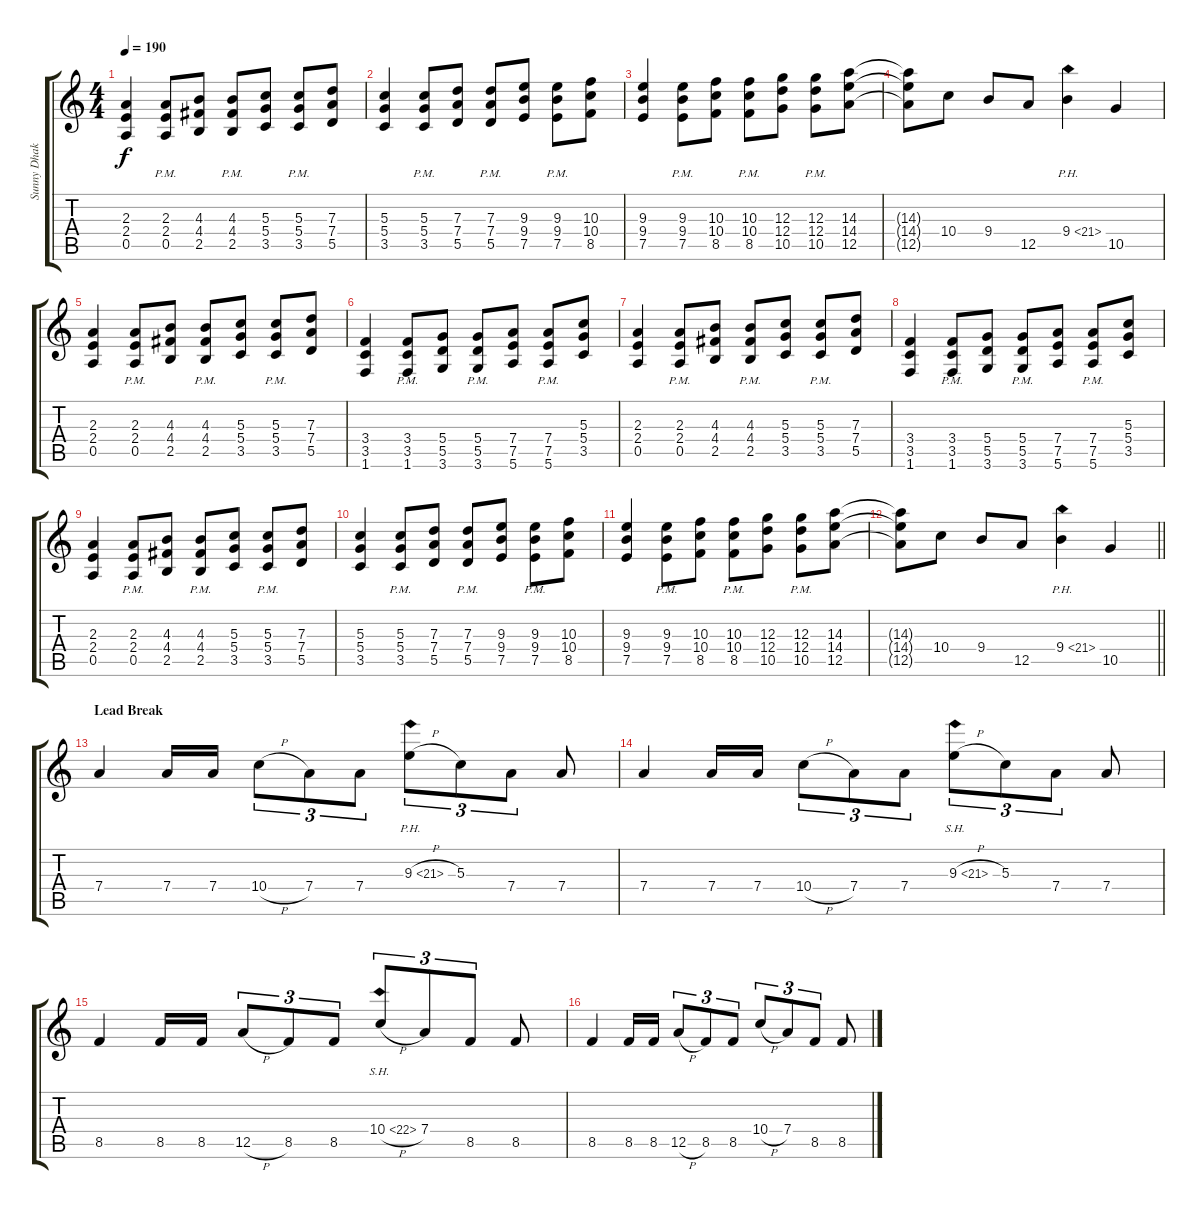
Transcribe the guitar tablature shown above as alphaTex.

\track ("Sunny Dhak" "Sunny Dhak") {instrument distortionguitar}
\staff {score tabs}
\tuning (E4 B3 G3 D3 A2 E2) {hide}
\ts (4 4)
\tempo 190
\clef g2
\ks c
(2.3 2.4 0.5).4{dy f} (2.3{pm} 2.4{pm} 0.5{pm}).8 (4.3 4.4 2.5).8 (4.3{pm} 4.4{pm} 2.5{pm}).8 (5.3 5.4 3.5).8 (5.3{pm} 5.4{pm} 3.5{pm}).8 (7.3 7.4 5.5).8 |
(5.3 5.4 3.5).4 (5.3{pm} 5.4{pm} 3.5{pm}).8 (7.3 7.4 5.5).8 (7.3{pm} 7.4{pm} 5.5{pm}).8 (9.3 9.4 7.5).8 (9.3{pm} 9.4{pm} 7.5{pm}).8 (10.3 10.4 8.5).8 |
(9.3 9.4 7.5).4 (9.3{pm} 9.4{pm} 7.5{pm}).8 (10.3 10.4 8.5).8 (10.3{pm} 10.4{pm} 8.5{pm}).8 (12.3 12.4 10.5).8 (12.3{pm} 12.4{pm} 10.5{pm}).8 (14.3 14.4 12.5).8 |
(14.3{t} 14.4{t} 12.5{t}).8 10.4.8 9.4.8 12.5.8 9.4{ph 12}.4 10.5.4 |
(2.3 2.4 0.5).4 (2.3{pm} 2.4{pm} 0.5{pm}).8 (4.3 4.4 2.5).8 (4.3{pm} 4.4{pm} 2.5{pm}).8 (5.3 5.4 3.5).8 (5.3{pm} 5.4{pm} 3.5{pm}).8 (7.3 7.4 5.5).8 |
(3.4 3.5 1.6).4 (3.4{pm} 3.5{pm} 1.6{pm}).8 (5.4 5.5 3.6).8 (5.4{pm} 5.5{pm} 3.6{pm}).8 (7.4 7.5 5.6).8 (7.4{pm} 7.5{pm} 5.6{pm}).8 (5.3 5.4 3.5).8 |
(2.3 2.4 0.5).4 (2.3{pm} 2.4{pm} 0.5{pm}).8 (4.3 4.4 2.5).8 (4.3{pm} 4.4{pm} 2.5{pm}).8 (5.3 5.4 3.5).8 (5.3{pm} 5.4{pm} 3.5{pm}).8 (7.3 7.4 5.5).8 |
(3.4 3.5 1.6).4 (3.4{pm} 3.5{pm} 1.6{pm}).8 (5.4 5.5 3.6).8 (5.4{pm} 5.5{pm} 3.6{pm}).8 (7.4 7.5 5.6).8 (7.4{pm} 7.5{pm} 5.6{pm}).8 (5.3 5.4 3.5).8 |
(2.3 2.4 0.5).4 (2.3{pm} 2.4{pm} 0.5{pm}).8 (4.3 4.4 2.5).8 (4.3{pm} 4.4{pm} 2.5{pm}).8 (5.3 5.4 3.5).8 (5.3{pm} 5.4{pm} 3.5{pm}).8 (7.3 7.4 5.5).8 |
(5.3 5.4 3.5).4 (5.3{pm} 5.4{pm} 3.5{pm}).8 (7.3 7.4 5.5).8 (7.3{pm} 7.4{pm} 5.5{pm}).8 (9.3 9.4 7.5).8 (9.3{pm} 9.4{pm} 7.5{pm}).8 (10.3 10.4 8.5).8 |
(9.3 9.4 7.5).4 (9.3{pm} 9.4{pm} 7.5{pm}).8 (10.3 10.4 8.5).8 (10.3{pm} 10.4{pm} 8.5{pm}).8 (12.3 12.4 10.5).8 (12.3{pm} 12.4{pm} 10.5{pm}).8 (14.3 14.4 12.5).8 |
\barLineRight lightlight
(14.3{t} 14.4{t} 12.5{t}).8 10.4.8 9.4.8 12.5.8 9.4{ph 12}.4 10.5.4 |
\section ("" "Lead Break")
7.4.4 7.4.16 7.4.16 10.4{h}.8{tu (3 2)} 7.4.8{tu (3 2)} 7.4.8{tu (3 2)} 9.3{ph 12 h}.8{tu (3 2)} 5.3.8{tu (3 2)} 7.4.8{tu (3 2)} 7.4.8 |
7.4.4 7.4.16 7.4.16 10.4{h}.8{tu (3 2)} 7.4.8{tu (3 2)} 7.4.8{tu (3 2)} 9.3{sh 12 h}.8{tu (3 2)} 5.3.8{tu (3 2)} 7.4.8{tu (3 2)} 7.4.8 |
8.5.4 8.5.16 8.5.16 12.5{h}.8{tu (3 2)} 8.5.8{tu (3 2)} 8.5.8{tu (3 2)} 10.4{sh 12 h}.8{tu (3 2)} 7.4.8{tu (3 2)} 8.5.8{tu (3 2)} 8.5.8 |
8.5.4 8.5.16 8.5.16 12.5{h}.8{tu (3 2)} 8.5.8{tu (3 2)} 8.5.8{tu (3 2)} 10.4{h}.8{tu (3 2)} 7.4.8{tu (3 2)} 8.5.8{tu (3 2)} 8.5.8
